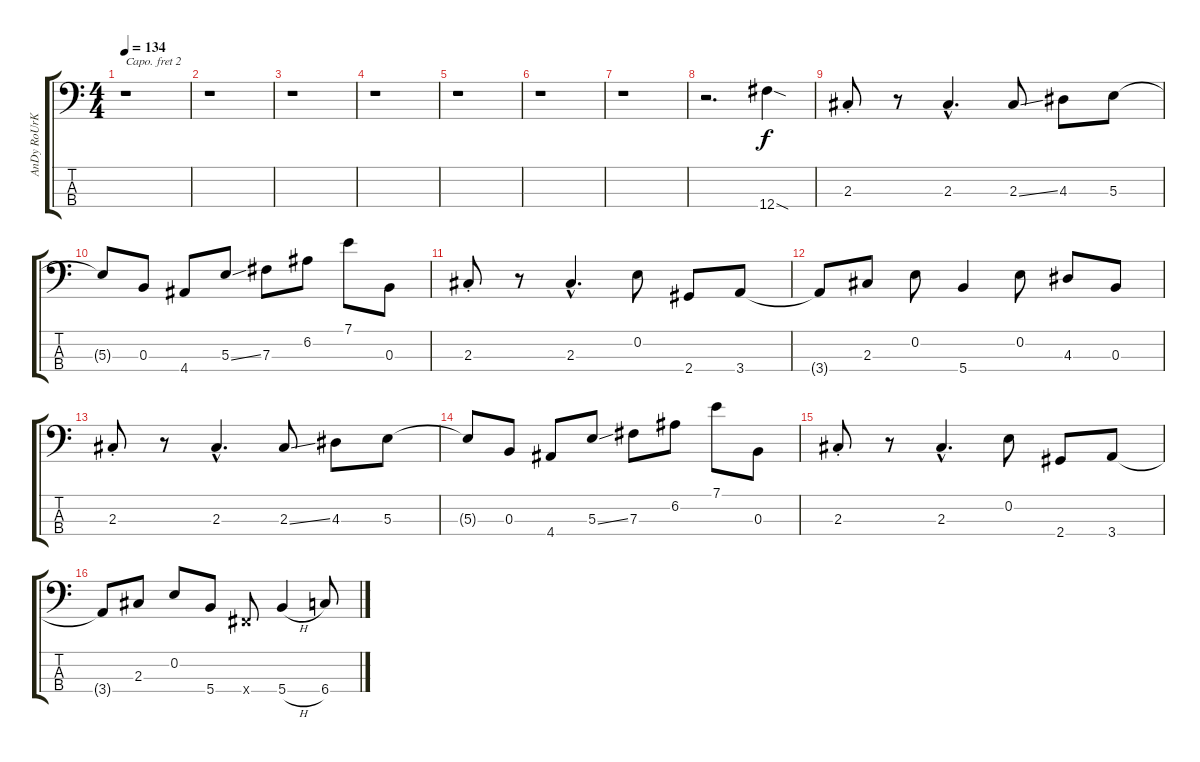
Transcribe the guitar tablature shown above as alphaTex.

\track ("AnDy RoUrKe" "AnDy RoUrK") {instrument electricbasspick}
\staff {score tabs}
\capo 2
\tuning (G2 D2 A1 E1) {hide}
\ts (4 4)
\tempo 134
\clef f4
\ks c
r.1{dy f instrument electricbasspick} |
r.1 |
r.1 |
r.1 |
r.1 |
r.1 |
r.1 |
r.2{d} 12.4{sod}.4 |
2.3{st}.8 r.8 2.3{hac}.4{d} 2.3{ss}.8 4.3.8 5.3.8 |
5.3{t}.8 0.3.8 4.4.8 5.3{ss}.8 7.3.8 6.2.8 7.1.8 0.3.8 |
2.3{st}.8 r.8 2.3{hac}.4{d} 0.2.8 2.4.8 3.4.8 |
3.4{t}.8 2.3.8 0.2.8 5.4.4 0.2.8 4.3.8 0.3.8 |
2.3{st}.8 r.8 2.3{hac}.4{d} 2.3{ss}.8 4.3.8 5.3.8 |
5.3{t}.8 0.3.8 4.4.8 5.3{ss}.8 7.3.8 6.2.8 7.1.8 0.3.8 |
2.3{st}.8 r.8 2.3{hac}.4{d} 0.2.8 2.4.8 3.4.8 |
3.4{t}.8 2.3.8 0.2.8 5.4.8 0.4{x}.8 5.4{h}.4 6.4.8
